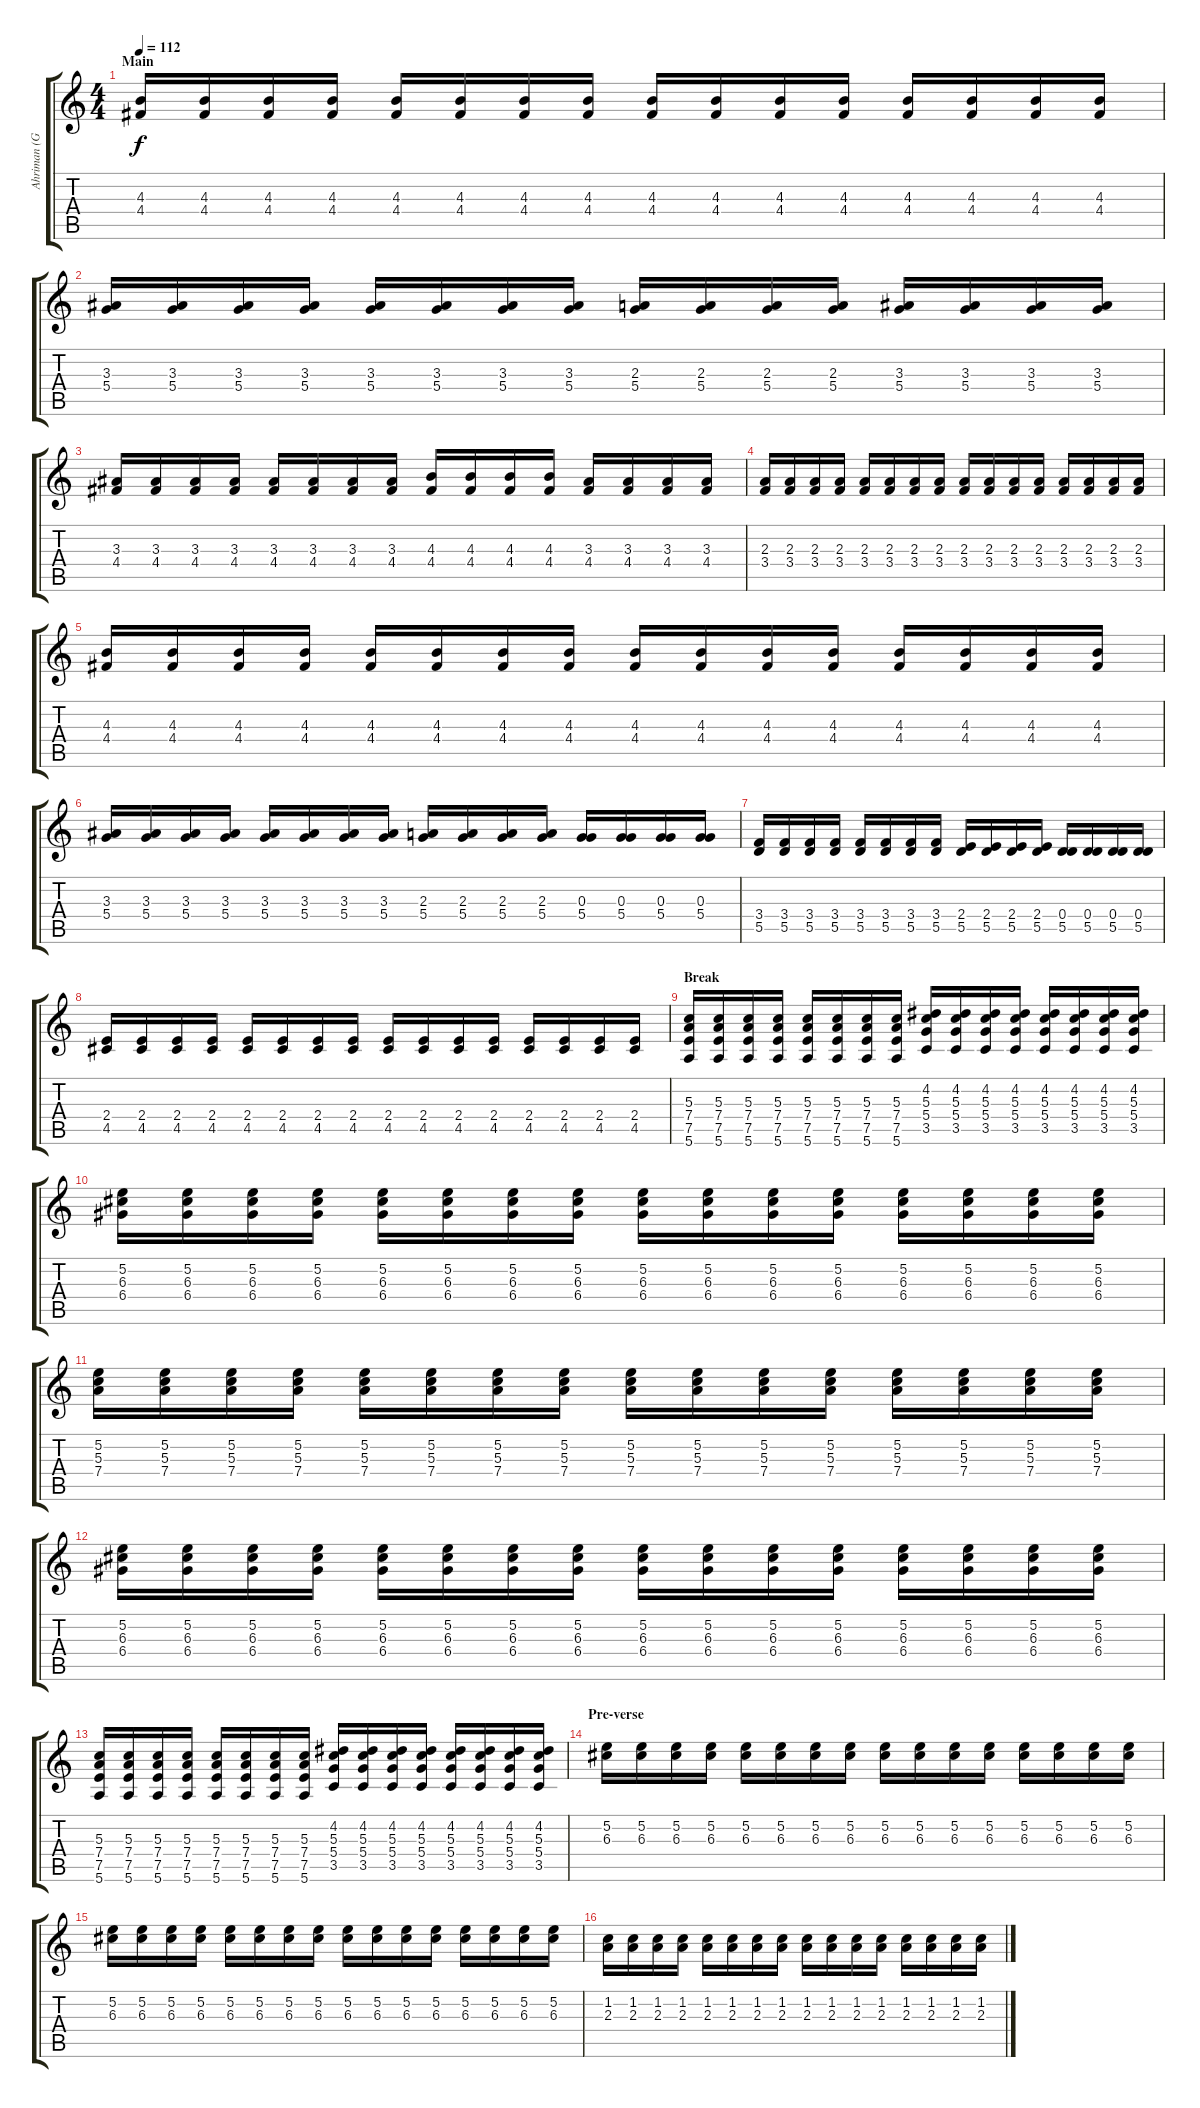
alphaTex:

\track ("Ahriman (Guitar)" "Ahriman (G") {instrument overdrivenguitar}
\staff {score tabs}
\tuning (E4 B3 G3 D3 A2 E2) {hide}
\ts (4 4)
\section ("" "Main")
\tempo 112
\clef g2
\ks c
(4.3 4.4).16{dy f volume 14} (4.3 4.4).16 (4.3 4.4).16 (4.3 4.4).16 (4.3 4.4).16 (4.3 4.4).16 (4.3 4.4).16 (4.3 4.4).16 (4.3 4.4).16 (4.3 4.4).16 (4.3 4.4).16 (4.3 4.4).16 (4.3 4.4).16 (4.3 4.4).16 (4.3 4.4).16 (4.3 4.4).16 |
(3.3 5.4).16 (3.3 5.4).16 (3.3 5.4).16 (3.3 5.4).16 (3.3 5.4).16 (3.3 5.4).16 (3.3 5.4).16 (3.3 5.4).16 (2.3 5.4).16 (2.3 5.4).16 (2.3 5.4).16 (2.3 5.4).16 (3.3 5.4).16 (3.3 5.4).16 (3.3 5.4).16 (3.3 5.4).16 |
(3.3 4.4).16 (3.3 4.4).16 (3.3 4.4).16 (3.3 4.4).16 (3.3 4.4).16 (3.3 4.4).16 (3.3 4.4).16 (3.3 4.4).16 (4.3 4.4).16 (4.3 4.4).16 (4.3 4.4).16 (4.3 4.4).16 (3.3 4.4).16 (3.3 4.4).16 (3.3 4.4).16 (3.3 4.4).16 |
(2.3 3.4).16 (2.3 3.4).16 (2.3 3.4).16 (2.3 3.4).16 (2.3 3.4).16 (2.3 3.4).16 (2.3 3.4).16 (2.3 3.4).16 (2.3 3.4).16 (2.3 3.4).16 (2.3 3.4).16 (2.3 3.4).16 (2.3 3.4).16 (2.3 3.4).16 (2.3 3.4).16 (2.3 3.4).16 |
(4.3 4.4).16 (4.3 4.4).16 (4.3 4.4).16 (4.3 4.4).16 (4.3 4.4).16 (4.3 4.4).16 (4.3 4.4).16 (4.3 4.4).16 (4.3 4.4).16 (4.3 4.4).16 (4.3 4.4).16 (4.3 4.4).16 (4.3 4.4).16 (4.3 4.4).16 (4.3 4.4).16 (4.3 4.4).16 |
(3.3 5.4).16 (3.3 5.4).16 (3.3 5.4).16 (3.3 5.4).16 (3.3 5.4).16 (3.3 5.4).16 (3.3 5.4).16 (3.3 5.4).16 (2.3 5.4).16 (2.3 5.4).16 (2.3 5.4).16 (2.3 5.4).16 (0.3 5.4).16 (0.3 5.4).16 (0.3 5.4).16 (0.3 5.4).16 |
(3.4 5.5).16 (3.4 5.5).16 (3.4 5.5).16 (3.4 5.5).16 (3.4 5.5).16 (3.4 5.5).16 (3.4 5.5).16 (3.4 5.5).16 (2.4 5.5).16 (2.4 5.5).16 (2.4 5.5).16 (2.4 5.5).16 (0.4 5.5).16 (0.4 5.5).16 (0.4 5.5).16 (0.4 5.5).16 |
(2.4 4.5).16 (2.4 4.5).16 (2.4 4.5).16 (2.4 4.5).16 (2.4 4.5).16 (2.4 4.5).16 (2.4 4.5).16 (2.4 4.5).16 (2.4 4.5).16 (2.4 4.5).16 (2.4 4.5).16 (2.4 4.5).16 (2.4 4.5).16 (2.4 4.5).16 (2.4 4.5).16 (2.4 4.5).16 |
\section ("" "Break")
(5.3 7.4 7.5 5.6).16{volume 12} (5.3 7.4 7.5 5.6).16 (5.3 7.4 7.5 5.6).16 (5.3 7.4 7.5 5.6).16 (5.3 7.4 7.5 5.6).16 (5.3 7.4 7.5 5.6).16 (5.3 7.4 7.5 5.6).16 (5.3 7.4 7.5 5.6).16 (4.2 5.3 5.4 3.5).16 (4.2 5.3 5.4 3.5).16 (4.2 5.3 5.4 3.5).16 (4.2 5.3 5.4 3.5).16 (4.2 5.3 5.4 3.5).16 (4.2 5.3 5.4 3.5).16 (4.2 5.3 5.4 3.5).16 (4.2 5.3 5.4 3.5).16 |
(5.2 6.3 6.4).16 (5.2 6.3 6.4).16 (5.2 6.3 6.4).16 (5.2 6.3 6.4).16 (5.2 6.3 6.4).16 (5.2 6.3 6.4).16 (5.2 6.3 6.4).16 (5.2 6.3 6.4).16 (5.2 6.3 6.4).16 (5.2 6.3 6.4).16 (5.2 6.3 6.4).16 (5.2 6.3 6.4).16 (5.2 6.3 6.4).16 (5.2 6.3 6.4).16 (5.2 6.3 6.4).16 (5.2 6.3 6.4).16 |
(5.2 5.3 7.4).16 (5.2 5.3 7.4).16 (5.2 5.3 7.4).16 (5.2 5.3 7.4).16 (5.2 5.3 7.4).16 (5.2 5.3 7.4).16 (5.2 5.3 7.4).16 (5.2 5.3 7.4).16 (5.2 5.3 7.4).16 (5.2 5.3 7.4).16 (5.2 5.3 7.4).16 (5.2 5.3 7.4).16 (5.2 5.3 7.4).16 (5.2 5.3 7.4).16 (5.2 5.3 7.4).16 (5.2 5.3 7.4).16 |
(5.2 6.3 6.4).16 (5.2 6.3 6.4).16 (5.2 6.3 6.4).16 (5.2 6.3 6.4).16 (5.2 6.3 6.4).16 (5.2 6.3 6.4).16 (5.2 6.3 6.4).16 (5.2 6.3 6.4).16 (5.2 6.3 6.4).16 (5.2 6.3 6.4).16 (5.2 6.3 6.4).16 (5.2 6.3 6.4).16 (5.2 6.3 6.4).16 (5.2 6.3 6.4).16 (5.2 6.3 6.4).16 (5.2 6.3 6.4).16 |
(5.3 7.4 7.5 5.6).16 (5.3 7.4 7.5 5.6).16 (5.3 7.4 7.5 5.6).16 (5.3 7.4 7.5 5.6).16 (5.3 7.4 7.5 5.6).16 (5.3 7.4 7.5 5.6).16 (5.3 7.4 7.5 5.6).16 (5.3 7.4 7.5 5.6).16 (4.2 5.3 5.4 3.5).16 (4.2 5.3 5.4 3.5).16 (4.2 5.3 5.4 3.5).16 (4.2 5.3 5.4 3.5).16 (4.2 5.3 5.4 3.5).16 (4.2 5.3 5.4 3.5).16 (4.2 5.3 5.4 3.5).16 (4.2 5.3 5.4 3.5).16 |
\section ("" "Pre-verse")
(5.2 6.3).16 (5.2 6.3).16 (5.2 6.3).16 (5.2 6.3).16 (5.2 6.3).16 (5.2 6.3).16 (5.2 6.3).16 (5.2 6.3).16 (5.2 6.3).16 (5.2 6.3).16 (5.2 6.3).16 (5.2 6.3).16 (5.2 6.3).16 (5.2 6.3).16 (5.2 6.3).16 (5.2 6.3).16 |
(5.2 6.3).16 (5.2 6.3).16 (5.2 6.3).16 (5.2 6.3).16 (5.2 6.3).16 (5.2 6.3).16 (5.2 6.3).16 (5.2 6.3).16 (5.2 6.3).16 (5.2 6.3).16 (5.2 6.3).16 (5.2 6.3).16 (5.2 6.3).16 (5.2 6.3).16 (5.2 6.3).16 (5.2 6.3).16 |
(1.2 2.3).16 (1.2 2.3).16 (1.2 2.3).16 (1.2 2.3).16 (1.2 2.3).16 (1.2 2.3).16 (1.2 2.3).16 (1.2 2.3).16 (1.2 2.3).16 (1.2 2.3).16 (1.2 2.3).16 (1.2 2.3).16 (1.2 2.3).16 (1.2 2.3).16 (1.2 2.3).16 (1.2 2.3).16
